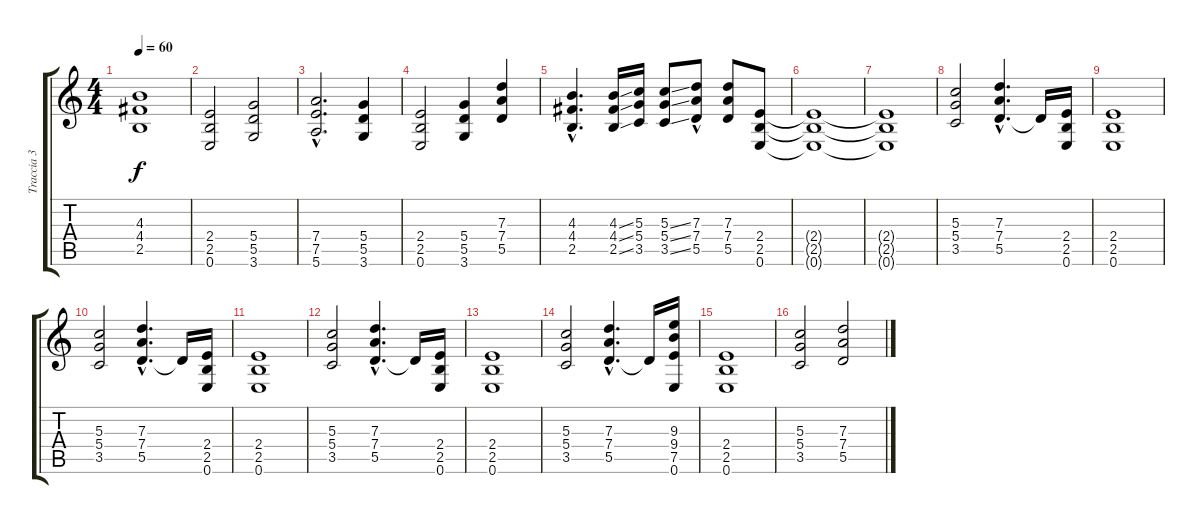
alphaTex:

\track ("Traccia 3" "Traccia 3") {instrument overdrivenguitar}
\staff {score tabs}
\tuning (E4 B3 G3 D3 A2 E2) {hide}
\ts (4 4)
\tempo 60
\clef g2
\ks c
(4.3 4.4 2.5).1{dy f} |
(2.4 2.5 0.6).2{balance 15} (5.4 5.5 3.6).2 |
(7.4{hac} 7.5{hac} 5.6{hac}).2{d} (5.4 5.5 3.6).4 |
(2.4 2.5 0.6).2 (5.4 5.5 3.6).4 (7.3 7.4 5.5).4 |
(4.3{hac} 4.4{hac} 2.5{hac}).4{d} (4.3{ss} 4.4{ss} 2.5{ss}).16 (5.3 5.4 3.5).16 (5.3{ss} 5.4{ss} 3.5{ss}).8 (7.3 7.4 5.5{hac}).8 (7.3 7.4 5.5).8 (2.4 2.5 0.6).8 |
(2.4{t} 2.5{t} 0.6{t}).1 |
(2.4{t} 2.5{t} 0.6{t}).1 |
(5.3 5.4 3.5).2 (7.3{hac} 7.4{hac} 5.5{hac}).4{d} 5.5{t}.16 (2.4 2.5 0.6).16 |
(2.4 2.5 0.6).1 |
(5.3 5.4 3.5).2 (7.3{hac} 7.4{hac} 5.5{hac}).4{d} 5.5{t}.16 (2.4 2.5 0.6).16 |
(2.4 2.5 0.6).1 |
(5.3 5.4 3.5).2 (7.3{hac} 7.4{hac} 5.5{hac}).4{d} 5.5{t}.16 (2.4 2.5 0.6).16 |
(2.4 2.5 0.6).1 |
(5.3 5.4 3.5).2 (7.3{hac} 7.4{hac} 5.5{hac}).4{d} 5.5{t}.16 (9.3 9.4 7.5 0.6).16 |
(2.4 2.5 0.6).1 |
(5.3 5.4 3.5).2 (7.3 7.4 5.5).2
